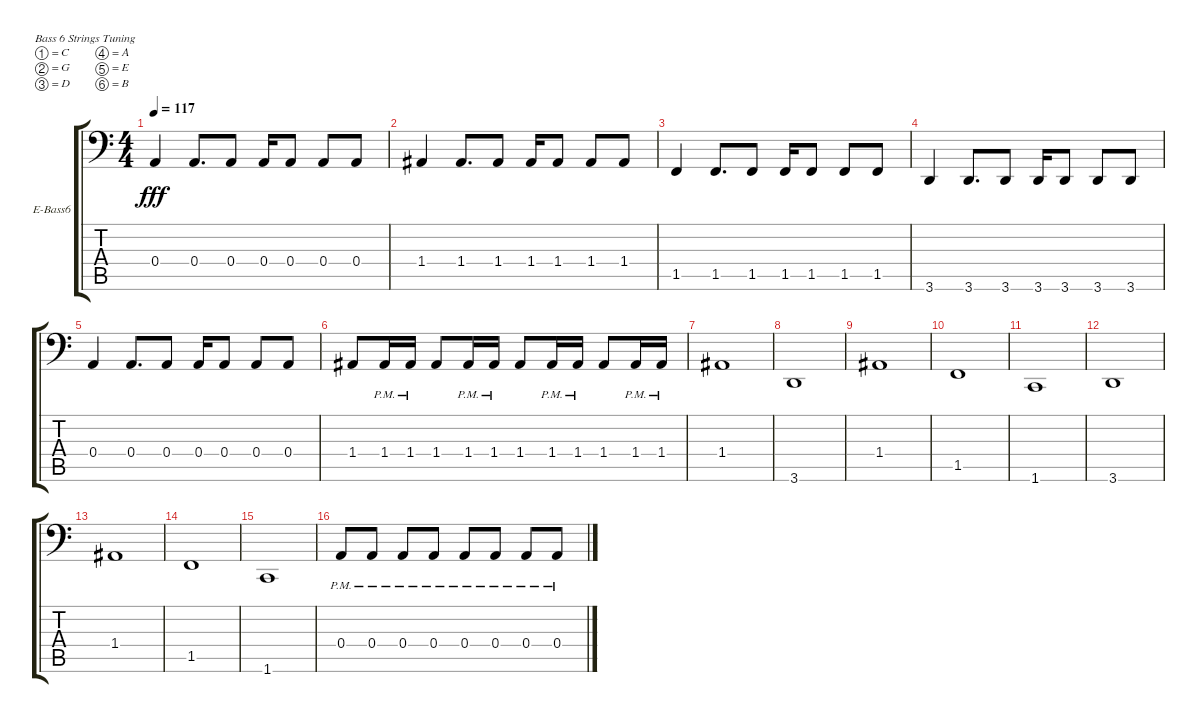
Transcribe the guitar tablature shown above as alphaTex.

\defaultSystemsLayout 4
\bracketExtendMode groupsimilarinstruments
\firstSystemTrackNameOrientation horizontal
\otherSystemsTrackNameOrientation horizontal
\track ("denver" "E-Bass6") {instrument electricbassfinger}
\staff {score tabs}
\tuning (C3 G2 D2 A1 E1 B0)
\ts (4 4)
\tempo 117
\clef f4
\scale
0.333333
\ks c
0.4.4{dy fff} 0.4.8{d} 0.4.8 0.4.16 0.4.8 0.4.8 0.4.8 |
\scale
0.333333 1.4.4 1.4.8{d} 1.4.8 1.4.16 1.4.8 1.4.8 1.4.8 |
\scale
0.333333 1.5.4 1.5.8{d} 1.5.8 1.5.16 1.5.8 1.5.8 1.5.8 |
\scale
0.333333 3.6.4 3.6.8{d} 3.6.8 3.6.16 3.6.8 3.6.8 3.6.8 |
\scale
0.333333 0.4.4 0.4.8{d} 0.4.8 0.4.16 0.4.8 0.4.8 0.4.8 |
\scale
0.333333 1.4.8 1.4{pm}.16 1.4{pm}.16 1.4.8 1.4{pm}.16 1.4{pm}.16 1.4.8 1.4{pm}.16 1.4{pm}.16 1.4.8 1.4{pm}.16 1.4{pm}.16 |
\scale
0.333333 1.4.1 |
\scale
0.333333 3.6.1 |
\scale
0.333333 1.4.1 |
\scale
0.333333 1.5.1 |
\scale
0.333333 1.6.1 |
\scale
0.333333 3.6.1 |
\scale
0.333333 1.4.1 |
\scale
0.333333 1.5.1 |
\scale
0.333333 1.6.1 |
\scale
0.333333 0.4{pm}.8 0.4{pm}.8 0.4{pm}.8 0.4{pm}.8 0.4{pm}.8 0.4{pm}.8 0.4{pm}.8 0.4{pm}.8
